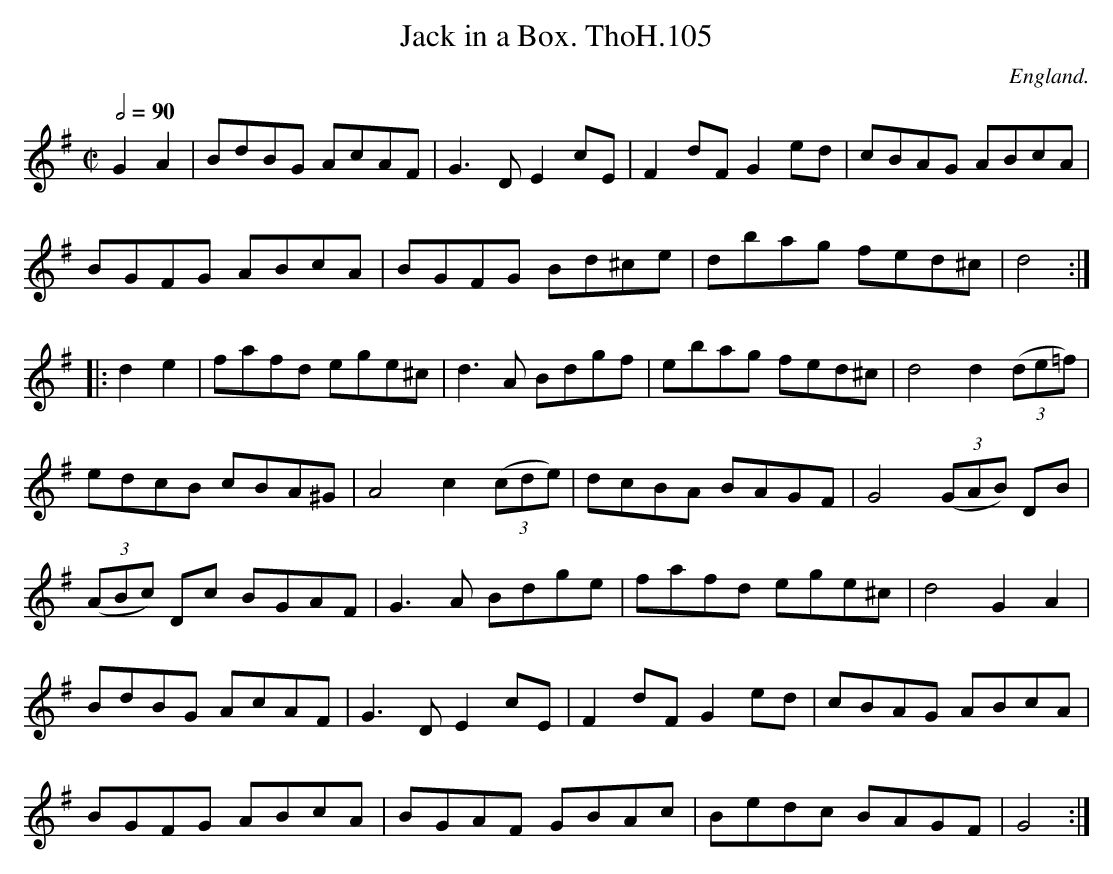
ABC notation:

X:1
T:Jack in a Box. ThoH.105
Q:1/2=90
M:C|
L:1/8
O:England.
K:G
G2A2|BdBG AcAF|G3DE2cE|F2dFG2ed|cBAG ABcA|
BGFG ABcA|BGFG Bd^ce|dbag fed^c|d4:|
|:d2e2|fafd ege^c|d3A Bdgf|ebag fed^c|d4d2((3de=f)|
edcB cBA^G|A4c2((3cde)|dcBA BAGF|G4((3GAB) DB|
((3ABc) Dc BGAF|G3A Bdge|fafd ege^c|d4G2A2|
BdBG AcAF|G3DE2cE|F2dFG2ed|cBAG ABcA|
BGFG ABcA|BGAF GBAc|Bedc BAGF|G4:|
